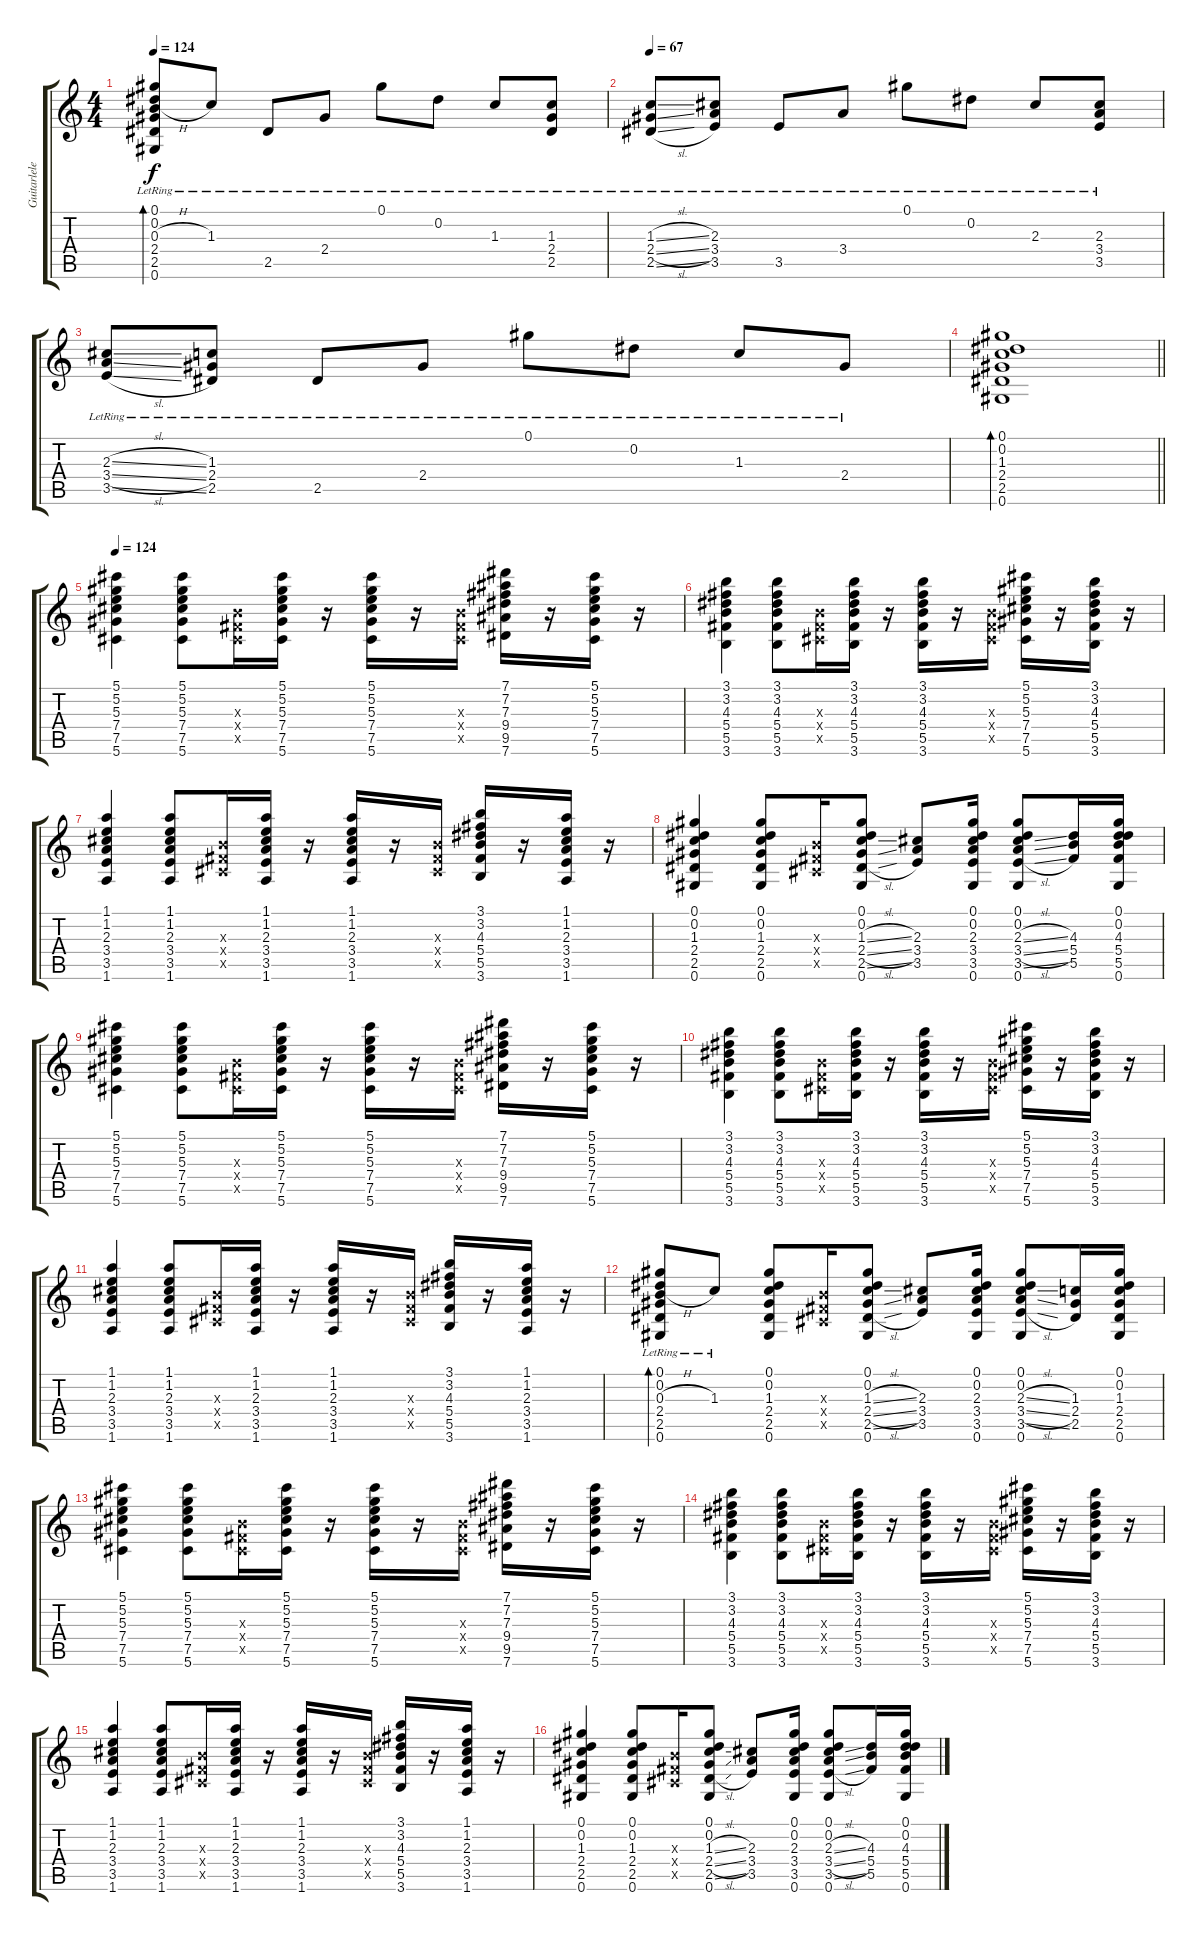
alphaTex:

\track ("Guitarlele" "Guitarlele") {instrument electricguitarjazz}
\staff {score tabs}
\tuning (Ab4 Eb4 B3 Gb3 Db3 Ab2) {hide}
\ts (4 4)
\tempo 124
\clef g2
\ks c
(0.1{lr} 0.2{lr} 0.3{h lr} 2.4{lr} 2.5{lr} 0.6{lr}).8{bd 120 dy f} 1.3{lr}.8 2.5{lr}.8 2.4{lr}.8 0.1{lr}.8 0.2{lr}.8 1.3{lr}.8 (1.3{lr} 2.4{lr} 2.5{lr}).8 |
\tempo 67
(1.3{sl lr} 2.4{sl lr} 2.5{sl lr}).8 (2.3{lr} 3.4{lr} 3.5{lr}).8 3.5{lr}.8 3.4{lr}.8 0.1{lr}.8 0.2{lr}.8 2.3{lr}.8 (2.3{lr} 3.4{lr} 3.5{lr}).8 |
(2.3{sl lr} 3.4{sl lr} 3.5{sl lr}).8 (1.3{lr} 2.4{lr} 2.5{lr}).8 2.5{lr}.8 2.4{lr}.8 0.1{lr}.8 0.2{lr}.8 1.3{lr}.8 2.4{lr}.8 |
\barLineRight lightlight
(0.1 0.2 1.3 2.4 2.5 0.6).1{bd 120} |
\section ("" "")
\tempo 124
(5.1 5.2 5.3 7.4 7.5 5.6).4 (5.1 5.2 5.3 7.4 7.5 5.6).8 (0.3{x} 0.4{x} 0.5{x}).16 (5.1 5.2 5.3 7.4 7.5 5.6).16 r.16 (5.1 5.2 5.3 7.4 7.5 5.6).16 r.16 (0.3{x} 0.4{x} 0.5{x}).16 (7.1 7.2 7.3 9.4 9.5 7.6).16 r.16 (5.1 5.2 5.3 7.4 7.5 5.6).16 r.16 |
(3.1 3.2 4.3 5.4 5.5 3.6).4 (3.1 3.2 4.3 5.4 5.5 3.6).8 (0.3{x} 0.4{x} 0.5{x}).16 (3.1 3.2 4.3 5.4 5.5 3.6).16 r.16 (3.1 3.2 4.3 5.4 5.5 3.6).16 r.16 (0.3{x} 0.4{x} 0.5{x}).16 (5.1 5.2 5.3 7.4 7.5 5.6).16 r.16 (3.1 3.2 4.3 5.4 5.5 3.6).16 r.16 |
(1.1 1.2 2.3 3.4 3.5 1.6).4 (1.1 1.2 2.3 3.4 3.5 1.6).8 (0.3{x} 0.4{x} 0.5{x}).16 (1.1 1.2 2.3 3.4 3.5 1.6).16 r.16 (1.1 1.2 2.3 3.4 3.5 1.6).16 r.16 (0.3{x} 0.4{x} 0.5{x}).16 (3.1 3.2 4.3 5.4 5.5 3.6).16 r.16 (1.1 1.2 2.3 3.4 3.5 1.6).16 r.16 |
(0.1 0.2 1.3 2.4 2.5 0.6).4 (0.1 0.2 1.3 2.4 2.5 0.6).8 (0.3{x} 0.4{x} 0.5{x}).16 (0.1 0.2 1.3{sl} 2.4{sl} 2.5{sl} 0.6).8 (2.3 3.4 3.5).8 (0.1 0.2 2.3 3.4 3.5 0.6).16 (0.1 0.2 2.3{sl} 3.4{sl} 3.5{sl} 0.6).8 (4.3 5.4 5.5).16 (0.1 0.2 4.3 5.4 5.5 0.6).16 |
(5.1 5.2 5.3 7.4 7.5 5.6).4 (5.1 5.2 5.3 7.4 7.5 5.6).8 (0.3{x} 0.4{x} 0.5{x}).16 (5.1 5.2 5.3 7.4 7.5 5.6).16 r.16 (5.1 5.2 5.3 7.4 7.5 5.6).16 r.16 (0.3{x} 0.4{x} 0.5{x}).16 (7.1 7.2 7.3 9.4 9.5 7.6).16 r.16 (5.1 5.2 5.3 7.4 7.5 5.6).16 r.16 |
(3.1 3.2 4.3 5.4 5.5 3.6).4 (3.1 3.2 4.3 5.4 5.5 3.6).8 (0.3{x} 0.4{x} 0.5{x}).16 (3.1 3.2 4.3 5.4 5.5 3.6).16 r.16 (3.1 3.2 4.3 5.4 5.5 3.6).16 r.16 (0.3{x} 0.4{x} 0.5{x}).16 (5.1 5.2 5.3 7.4 7.5 5.6).16 r.16 (3.1 3.2 4.3 5.4 5.5 3.6).16 r.16 |
(1.1 1.2 2.3 3.4 3.5 1.6).4 (1.1 1.2 2.3 3.4 3.5 1.6).8 (0.3{x} 0.4{x} 0.5{x}).16 (1.1 1.2 2.3 3.4 3.5 1.6).16 r.16 (1.1 1.2 2.3 3.4 3.5 1.6).16 r.16 (0.3{x} 0.4{x} 0.5{x}).16 (3.1 3.2 4.3 5.4 5.5 3.6).16 r.16 (1.1 1.2 2.3 3.4 3.5 1.6).16 r.16 |
(0.1{lr} 0.2{lr} 0.3{h lr} 2.4{lr} 2.5{lr} 0.6{lr}).8{bd 120} 1.3{lr}.8 (0.1 0.2 1.3 2.4 2.5 0.6).8 (0.3{x} 0.4{x} 0.5{x}).16 (0.1 0.2 1.3{sl} 2.4{sl} 2.5{sl} 0.6).8 (2.3 3.4 3.5).8 (0.1 0.2 2.3 3.4 3.5 0.6).16 (0.1 0.2 2.3{sl} 3.4{sl} 3.5{sl} 0.6).8 (1.3 2.4 2.5).16 (0.1 0.2 1.3 2.4 2.5 0.6).16 |
(5.1 5.2 5.3 7.4 7.5 5.6).4{volume 12} (5.1 5.2 5.3 7.4 7.5 5.6).8 (0.3{x} 0.4{x} 0.5{x}).16 (5.1 5.2 5.3 7.4 7.5 5.6).16 r.16 (5.1 5.2 5.3 7.4 7.5 5.6).16 r.16 (0.3{x} 0.4{x} 0.5{x}).16 (7.1 7.2 7.3 9.4 9.5 7.6).16 r.16 (5.1 5.2 5.3 7.4 7.5 5.6).16 r.16 |
(3.1 3.2 4.3 5.4 5.5 3.6).4 (3.1 3.2 4.3 5.4 5.5 3.6).8 (0.3{x} 0.4{x} 0.5{x}).16 (3.1 3.2 4.3 5.4 5.5 3.6).16 r.16 (3.1 3.2 4.3 5.4 5.5 3.6).16 r.16 (0.3{x} 0.4{x} 0.5{x}).16 (5.1 5.2 5.3 7.4 7.5 5.6).16 r.16 (3.1 3.2 4.3 5.4 5.5 3.6).16 r.16 |
(1.1 1.2 2.3 3.4 3.5 1.6).4 (1.1 1.2 2.3 3.4 3.5 1.6).8 (0.3{x} 0.4{x} 0.5{x}).16 (1.1 1.2 2.3 3.4 3.5 1.6).16 r.16 (1.1 1.2 2.3 3.4 3.5 1.6).16 r.16 (0.3{x} 0.4{x} 0.5{x}).16 (3.1 3.2 4.3 5.4 5.5 3.6).16 r.16 (1.1 1.2 2.3 3.4 3.5 1.6).16 r.16 |
(0.1 0.2 1.3 2.4 2.5 0.6).4 (0.1 0.2 1.3 2.4 2.5 0.6).8 (0.3{x} 0.4{x} 0.5{x}).16 (0.1 0.2 1.3{sl} 2.4{sl} 2.5{sl} 0.6).8 (2.3 3.4 3.5).8 (0.1 0.2 2.3 3.4 3.5 0.6).16 (0.1 0.2 2.3{sl} 3.4{sl} 3.5{sl} 0.6).8 (4.3 5.4 5.5).16 (0.1 0.2 4.3 5.4 5.5 0.6).16
